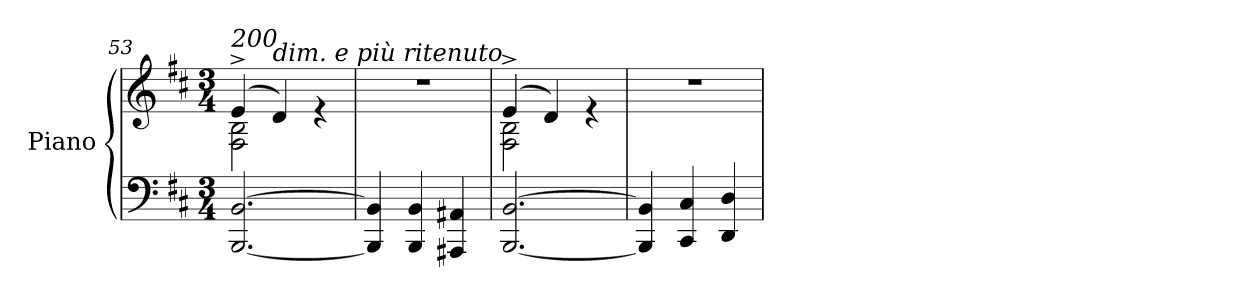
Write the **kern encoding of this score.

**kern	**kern
*part1	*part1
*staff2	*staff1
*I"Piano	*
*I'Pno	*
!!LO:LB:g=z
*clefF4	*clefG2
*k[f#c#]	*k[f#c#]
*M3/4	*M3/4
=53	=53
*	*^
!	!LO:TX:a:i:t=200	!
[2.BBB/ [2.BB/	(4e^/	2F#\ 2B\
!	!LO:TX:a:i:t=dim. e più ritenuto	!
.	4d/)	.
.	4re	4ryy
=54	=54	=54
!	!LO:TX:a:i:t=175	!
*	*v	*v
4BBB/] 4BB/]	2.r
4BBB/ 4BB/	.
4AAA#X/ 4AA#X/	.
=55	=55
*	*^
[2.BBB/ [2.BB/	(4e^/	2F#\ 2B\
.	4d/)	.
.	4re	4ryy
=56	=56	=56
!	!LO:TX:a:i:t=165	!
*	*v	*v
4BBB/] 4BB/]	2.r
4CC#/ 4C#/	.
4DD/ 4D/	.
=	=
*-	*-
